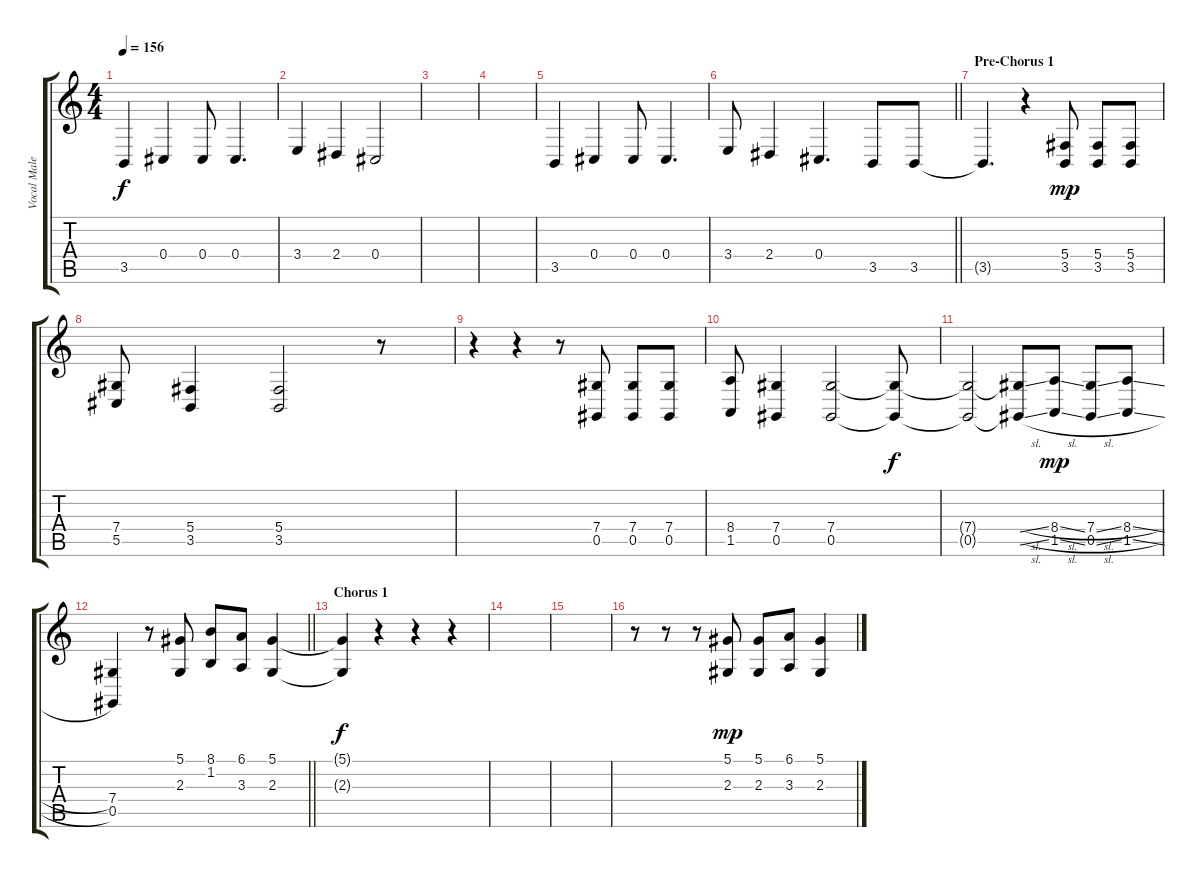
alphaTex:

\track ("Vocal Male" "Vocal Male") {instrument lead2sawtooth}
\staff {score tabs}
\tuning (Eb4 Bb3 Gb3 Db3 Ab2 Eb2) {hide}
\ts (4 4)
\tempo 156
\clef g2
\ks c
3.5.4{dy f} 0.4.4 0.4.8 0.4.4{d} |
3.4.4 2.4.4 0.4.2 |
|
|
3.5.4 0.4.4 0.4.8 0.4.4{d} |
\barLineRight lightlight
3.4.8 2.4.4 0.4.4{d} 3.5.8 3.5.8 |
\section ("" "Pre-Chorus 1")
3.5{t}.4{d} r.4 (5.4 3.5).8{dy mp} (5.4 3.5).8 (5.4 3.5).8 |
(7.4 5.5).8 (5.4 3.5).4 (5.4 3.5).2 r.8 |
r.4 r.4 r.8 (7.4 0.5).8 (7.4 0.5).8 (7.4 0.5).8 |
(8.4 1.5).8 (7.4 0.5).4 (7.4 0.5).2 (7.4{t} 0.5{t}).8{dy f} |
(7.4{t} 0.5{t}).2 (7.4{sl t} 0.5{sl t}).8 (8.4{sl} 1.5{sl}).8{dy mp} (7.4{sl} 0.5{sl}).8 (8.4{sl} 1.5{sl}).8 |
\barLineRight lightlight
(7.4 0.5).4 r.8 (5.1 2.3).8 (8.1 1.2).8 (6.1 3.3).8 (5.1 2.3).4 |
\section ("" "Chorus 1")
(5.1{t} 2.3{t}).4{dy f} r.4 r.4 r.4 |
|
|
r.8 r.8 r.8 (5.1 2.3).8{dy mp} (5.1 2.3).8 (6.1 3.3).8 (5.1 2.3).4
